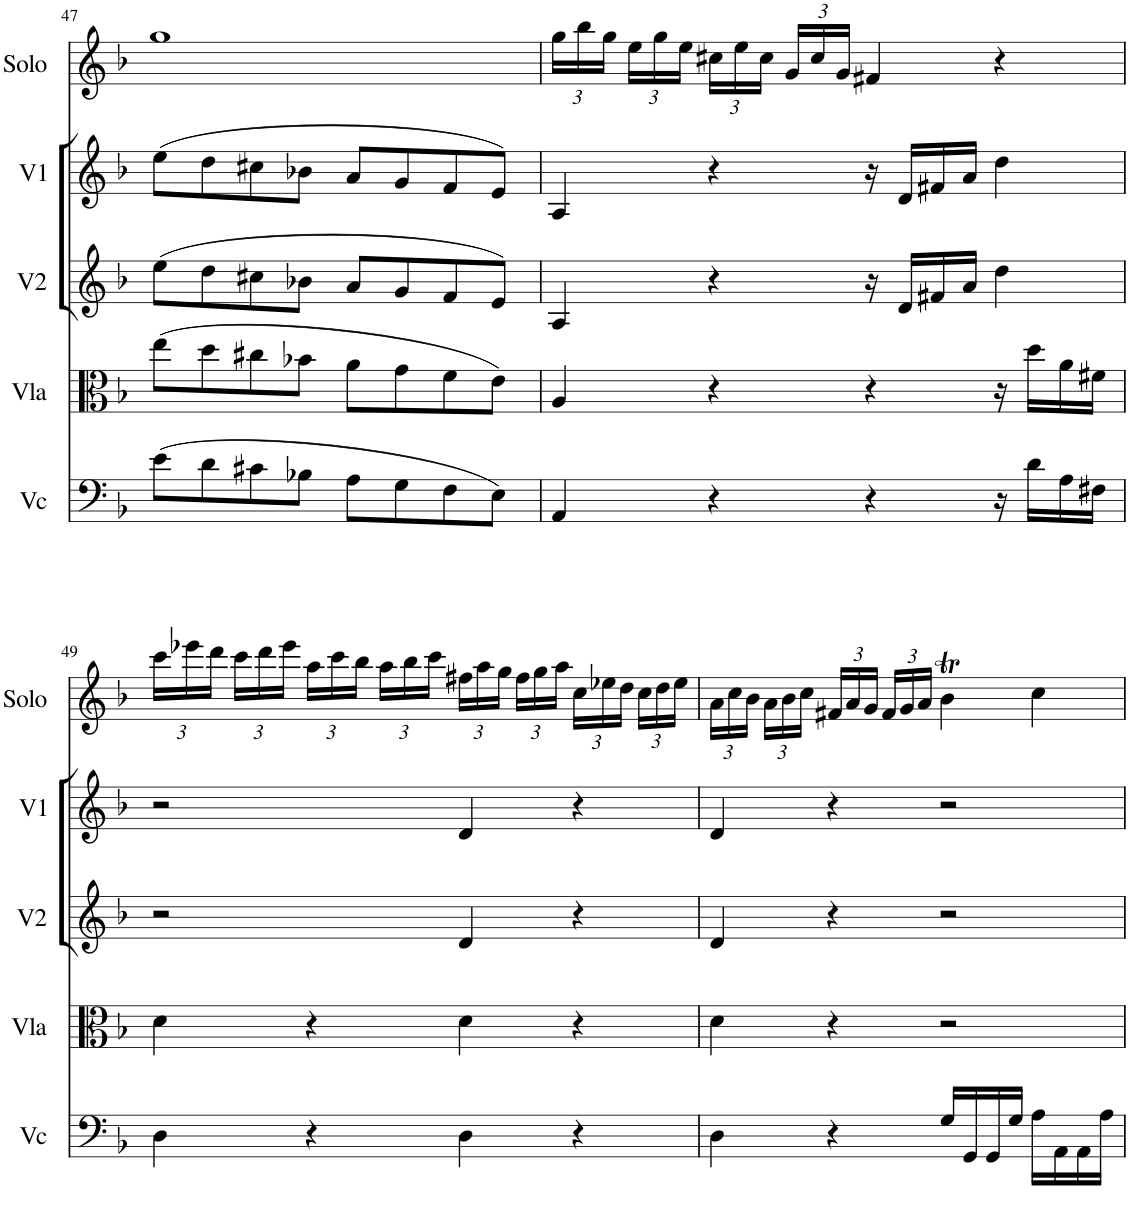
**kern	**kern	**kern	**kern	**kern
*part5	*part4	*part3	*part2	*part1
*staff5	*staff4	*staff3	*staff2	*staff1
*I"Vc	*I"Vla	*I"V2	*I"V1	*I"Solo
*I'Vc	*I'Vla	*I'V2	*I'V1	*I'Solo
!!LO:PB:g=z
*clefF4	*clefC3	*clefG2	*clefG2	*clefG2
*k[b-]	*k[b-]	*k[b-]	*k[b-]	*k[b-]
*M4/4	*M4/4	*M4/4	*M4/4	*M4/4
*met(c)	*met(c)	*met(c)	*met(c)	*met(c)
=47	=47	=47	=47	=47
(8e\L	(8ee\L	(8ee\L	(8ee\L	1gg
8d\	8dd\	8dd\	8dd\	.
8c#X\	8cc#X\	8cc#X\	8cc#X\	.
8B-X\J	8b-X\J	8b-X\J	8b-X\J	.
8A\L	8a\L	8a/L	8a/L	.
8G\	8g\	8g/	8g/	.
8F\	8f\	8f/	8f/	.
8E\J)	8e\J)	8e/J)	8e/J)	.
=48	=48	=48	=48	=48
*	*	*	*	*Xbrackettup
4AA/	4A/	4A/	4A/	24gg\LL
.	.	.	.	24bb-\
.	.	.	.	24gg\JJ
.	.	.	.	24ee\LL
.	.	.	.	24gg\
.	.	.	.	24ee\JJ
4r	4r	4r	4r	24cc#X\LL
.	.	.	.	24ee\
.	.	.	.	24cc#\JJ
.	.	.	.	24g/LL
.	.	.	.	24cc#/
.	.	.	.	24g/JJ
4r	4r	16r	16r	4f#X/
.	.	16d/LL	16d/LL	.
.	.	16f#X/	16f#X/	.
.	.	16a/JJ	16a/JJ	.
16r	16r	4dd\	4dd\	4r
16d\LL	16dd\LL	.	.	.
16A\	16a\	.	.	.
16F#X\JJ	16f#X\JJ	.	.	.
!!LO:LB:g=z
=49	=49	=49	=49	=49
4D\	4d\	2r	2r	24ccc\LL
.	.	.	.	24eee-X\
.	.	.	.	24ddd\JJ
.	.	.	.	24ccc\LL
.	.	.	.	24ddd\
.	.	.	.	24eee-\JJ
4r	4r	.	.	24aa\LL
.	.	.	.	24ccc\
.	.	.	.	24bb-\JJ
.	.	.	.	24aa\LL
.	.	.	.	24bb-\
.	.	.	.	24ccc\JJ
4D\	4d\	4d/	4d/	24ff#X\LL
.	.	.	.	24aa\
.	.	.	.	24gg\JJ
.	.	.	.	24ff#\LL
.	.	.	.	24gg\
.	.	.	.	24aa\JJ
4r	4r	4r	4r	24cc\LL
.	.	.	.	24ee-X\
.	.	.	.	24dd\JJ
.	.	.	.	24cc\LL
.	.	.	.	24dd\
.	.	.	.	24ee-\JJ
=50	=50	=50	=50	=50
4D\	4d\	4d/	4d/	24a\LL
.	.	.	.	24cc\
.	.	.	.	24b-\JJ
.	.	.	.	24a\LL
.	.	.	.	24b-\
.	.	.	.	24cc\JJ
4r	4r	4r	4r	24f#X/LL
.	.	.	.	24a/
.	.	.	.	24g/JJ
.	.	.	.	24f#/LL
.	.	.	.	24g/
.	.	.	.	24a/JJ
16G/LL	2r	2r	2r	4b-T\
16GG/	.	.	.	.
16GG/	.	.	.	.
16G/JJ	.	.	.	.
16A\LL	.	.	.	4cc\
16AA\	.	.	.	.
16AA\	.	.	.	.
16A\JJ	.	.	.	.
=	=	=	=	=
*-	*-	*-	*-	*-
